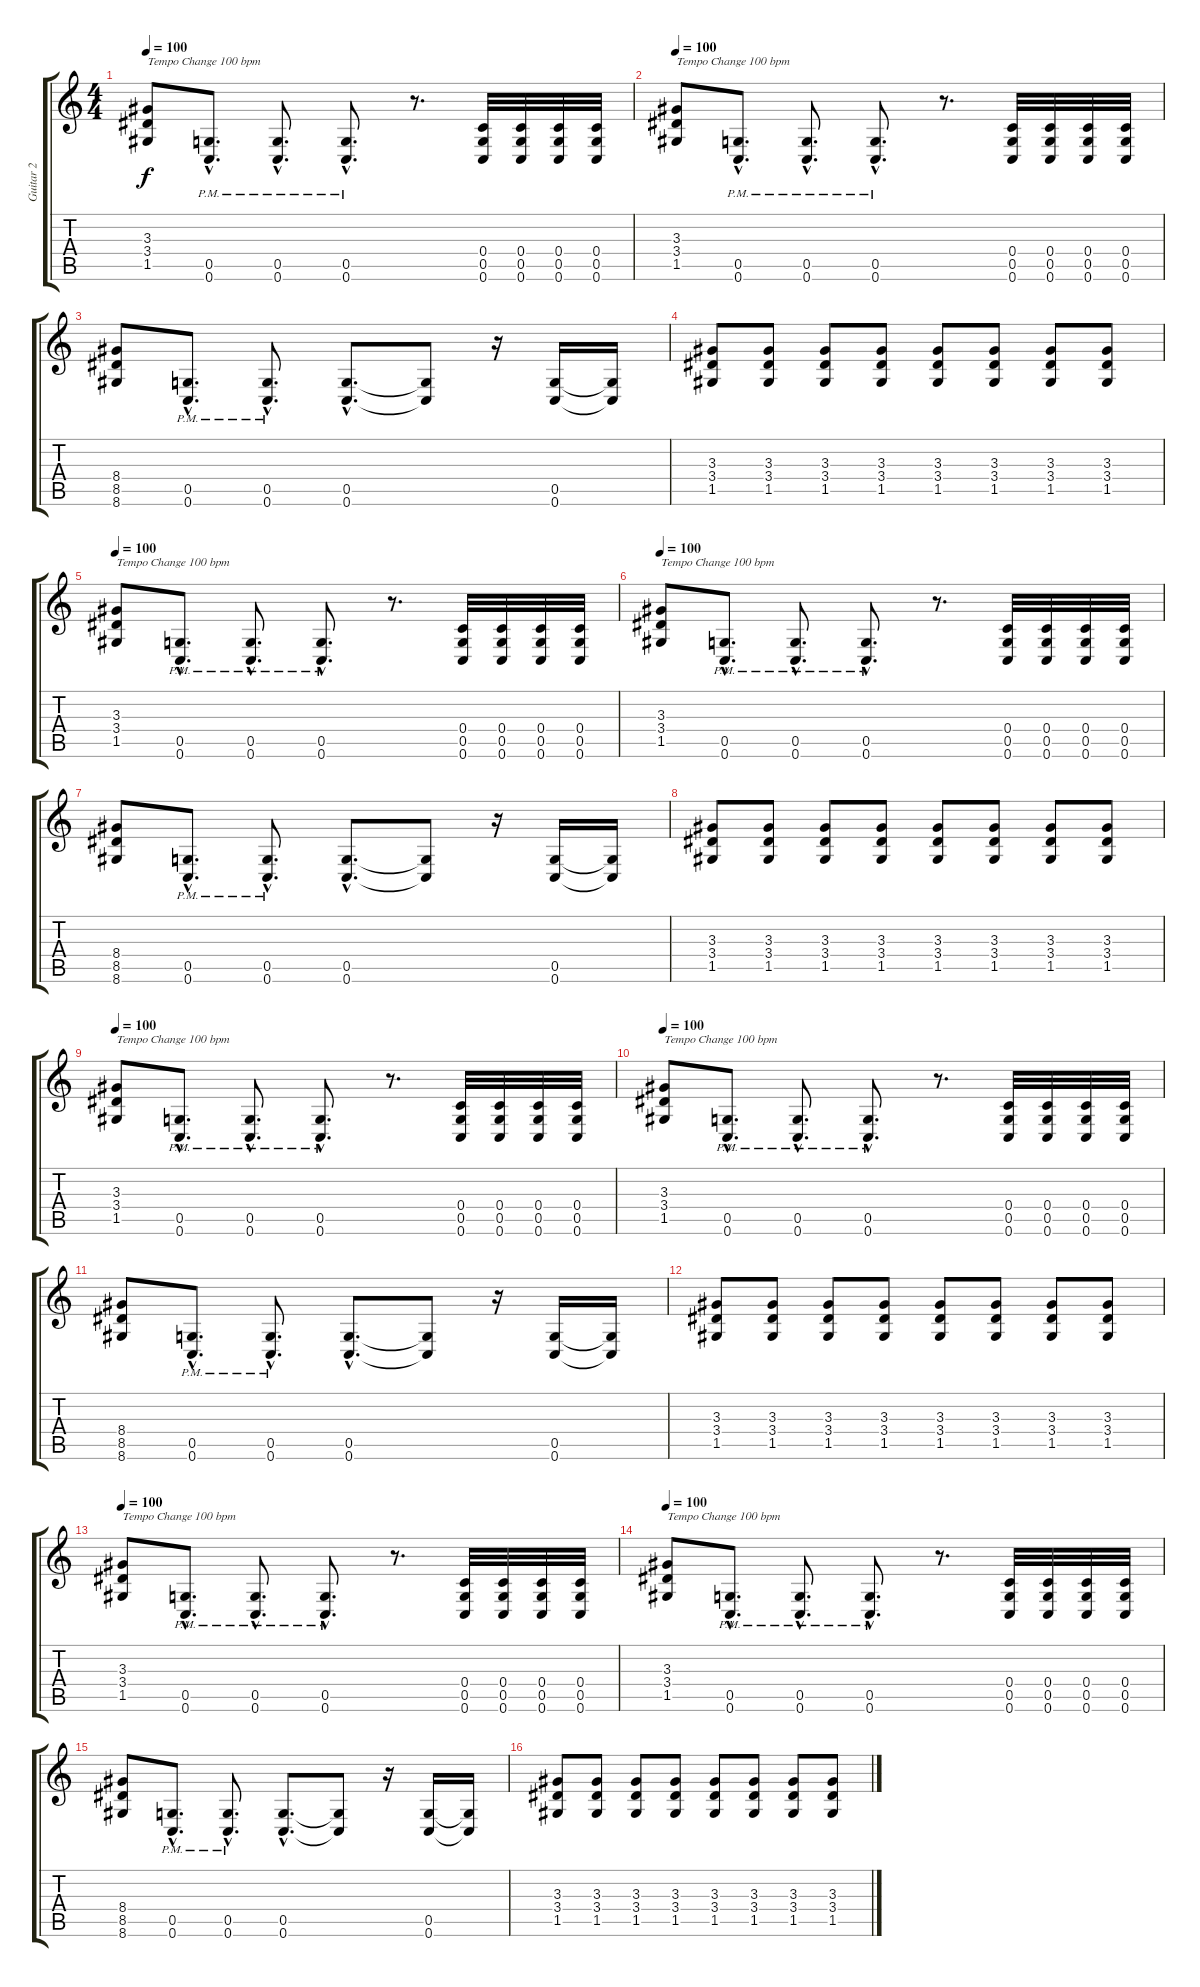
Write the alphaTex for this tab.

\track ("Guitar 2" "Guitar 2") {instrument distortionguitar}
\staff {score tabs}
\tuning (D4 A3 F3 C3 G2 C2) {hide}
\ts (4 4)
\tempo 100
\clef g2
\ks c
(3.3 3.4 1.5).8{txt "Tempo Change 100 bpm" dy f volume 13} (0.5{hac pm} 0.6{hac pm}).8{d} (0.5{hac pm} 0.6{hac pm}).8{d} (0.5{hac pm} 0.6{hac pm}).8{d} r.8{d} (0.4 0.5 0.6).32 (0.4 0.5 0.6).32 (0.4 0.5 0.6).32 (0.4 0.5 0.6).32 |
\tempo 100
(3.3 3.4 1.5).8{txt "Tempo Change 100 bpm" volume 12} (0.5{hac pm} 0.6{hac pm}).8{d} (0.5{hac pm} 0.6{hac pm}).8{d} (0.5{hac pm} 0.6{hac pm}).8{d} r.8{d} (0.4 0.5 0.6).32 (0.4 0.5 0.6).32 (0.4 0.5 0.6).32 (0.4 0.5 0.6).32 |
(8.4 8.5 8.6).8 (0.5{hac pm} 0.6{hac pm}).8{d} (0.5{hac pm} 0.6{hac pm}).8{d} (0.5{hac} 0.6{hac}).8{d} (0.5{t} 0.6{t}).8 r.16 (0.5 0.6).16 (0.5{t} 0.6{t}).16 |
(3.3 3.4 1.5).8{volume 11} (3.3 3.4 1.5).8 (3.3 3.4 1.5).8 (3.3 3.4 1.5).8 (3.3 3.4 1.5).8 (3.3 3.4 1.5).8 (3.3 3.4 1.5).8 (3.3 3.4 1.5).8 |
\tempo 100
(3.3 3.4 1.5).8{txt "Tempo Change 100 bpm"} (0.5{hac pm} 0.6{hac pm}).8{d} (0.5{hac pm} 0.6{hac pm}).8{d} (0.5{hac pm} 0.6{hac pm}).8{d} r.8{d} (0.4 0.5 0.6).32 (0.4 0.5 0.6).32 (0.4 0.5 0.6).32 (0.4 0.5 0.6).32 |
\tempo 100
(3.3 3.4 1.5).8{txt "Tempo Change 100 bpm"} (0.5{hac pm} 0.6{hac pm}).8{d} (0.5{hac pm} 0.6{hac pm}).8{d} (0.5{hac pm} 0.6{hac pm}).8{d} r.8{d} (0.4 0.5 0.6).32 (0.4 0.5 0.6).32 (0.4 0.5 0.6).32 (0.4 0.5 0.6).32 |
(8.4 8.5 8.6).8{volume 9} (0.5{hac pm} 0.6{hac pm}).8{d} (0.5{hac pm} 0.6{hac pm}).8{d} (0.5{hac} 0.6{hac}).8{d} (0.5{t} 0.6{t}).8 r.16 (0.5 0.6).16 (0.5{t} 0.6{t}).16 |
(3.3 3.4 1.5).8 (3.3 3.4 1.5).8 (3.3 3.4 1.5).8 (3.3 3.4 1.5).8 (3.3 3.4 1.5).8 (3.3 3.4 1.5).8 (3.3 3.4 1.5).8 (3.3 3.4 1.5).8 |
\tempo 100
(3.3 3.4 1.5).8{txt "Tempo Change 100 bpm"} (0.5{hac pm} 0.6{hac pm}).8{d} (0.5{hac pm} 0.6{hac pm}).8{d} (0.5{hac pm} 0.6{hac pm}).8{d} r.8{d} (0.4 0.5 0.6).32 (0.4 0.5 0.6).32 (0.4 0.5 0.6).32 (0.4 0.5 0.6).32 |
\tempo 100
(3.3 3.4 1.5).8{txt "Tempo Change 100 bpm" volume 6} (0.5{hac pm} 0.6{hac pm}).8{d} (0.5{hac pm} 0.6{hac pm}).8{d} (0.5{hac pm} 0.6{hac pm}).8{d} r.8{d} (0.4 0.5 0.6).32 (0.4 0.5 0.6).32 (0.4 0.5 0.6).32 (0.4 0.5 0.6).32 |
(8.4 8.5 8.6).8 (0.5{hac pm} 0.6{hac pm}).8{d} (0.5{hac pm} 0.6{hac pm}).8{d} (0.5{hac} 0.6{hac}).8{d} (0.5{t} 0.6{t}).8 r.16 (0.5 0.6).16 (0.5{t} 0.6{t}).16 |
(3.3 3.4 1.5).8 (3.3 3.4 1.5).8 (3.3 3.4 1.5).8 (3.3 3.4 1.5).8 (3.3 3.4 1.5).8 (3.3 3.4 1.5).8 (3.3 3.4 1.5).8 (3.3 3.4 1.5).8 |
\tempo 100
(3.3 3.4 1.5).8{txt "Tempo Change 100 bpm" volume 5} (0.5{hac pm} 0.6{hac pm}).8{d} (0.5{hac pm} 0.6{hac pm}).8{d} (0.5{hac pm} 0.6{hac pm}).8{d} r.8{d} (0.4 0.5 0.6).32 (0.4 0.5 0.6).32 (0.4 0.5 0.6).32 (0.4 0.5 0.6).32 |
\tempo 100
(3.3 3.4 1.5).8{txt "Tempo Change 100 bpm"} (0.5{hac pm} 0.6{hac pm}).8{d} (0.5{hac pm} 0.6{hac pm}).8{d} (0.5{hac pm} 0.6{hac pm}).8{d} r.8{d} (0.4 0.5 0.6).32 (0.4 0.5 0.6).32 (0.4 0.5 0.6).32 (0.4 0.5 0.6).32 |
(8.4 8.5 8.6).8 (0.5{hac pm} 0.6{hac pm}).8{d} (0.5{hac pm} 0.6{hac pm}).8{d} (0.5{hac} 0.6{hac}).8{d} (0.5{t} 0.6{t}).8 r.16 (0.5 0.6).16 (0.5{t} 0.6{t}).16 |
(3.3 3.4 1.5).8 (3.3 3.4 1.5).8 (3.3 3.4 1.5).8 (3.3 3.4 1.5).8 (3.3 3.4 1.5).8 (3.3 3.4 1.5).8 (3.3 3.4 1.5).8 (3.3 3.4 1.5).8
